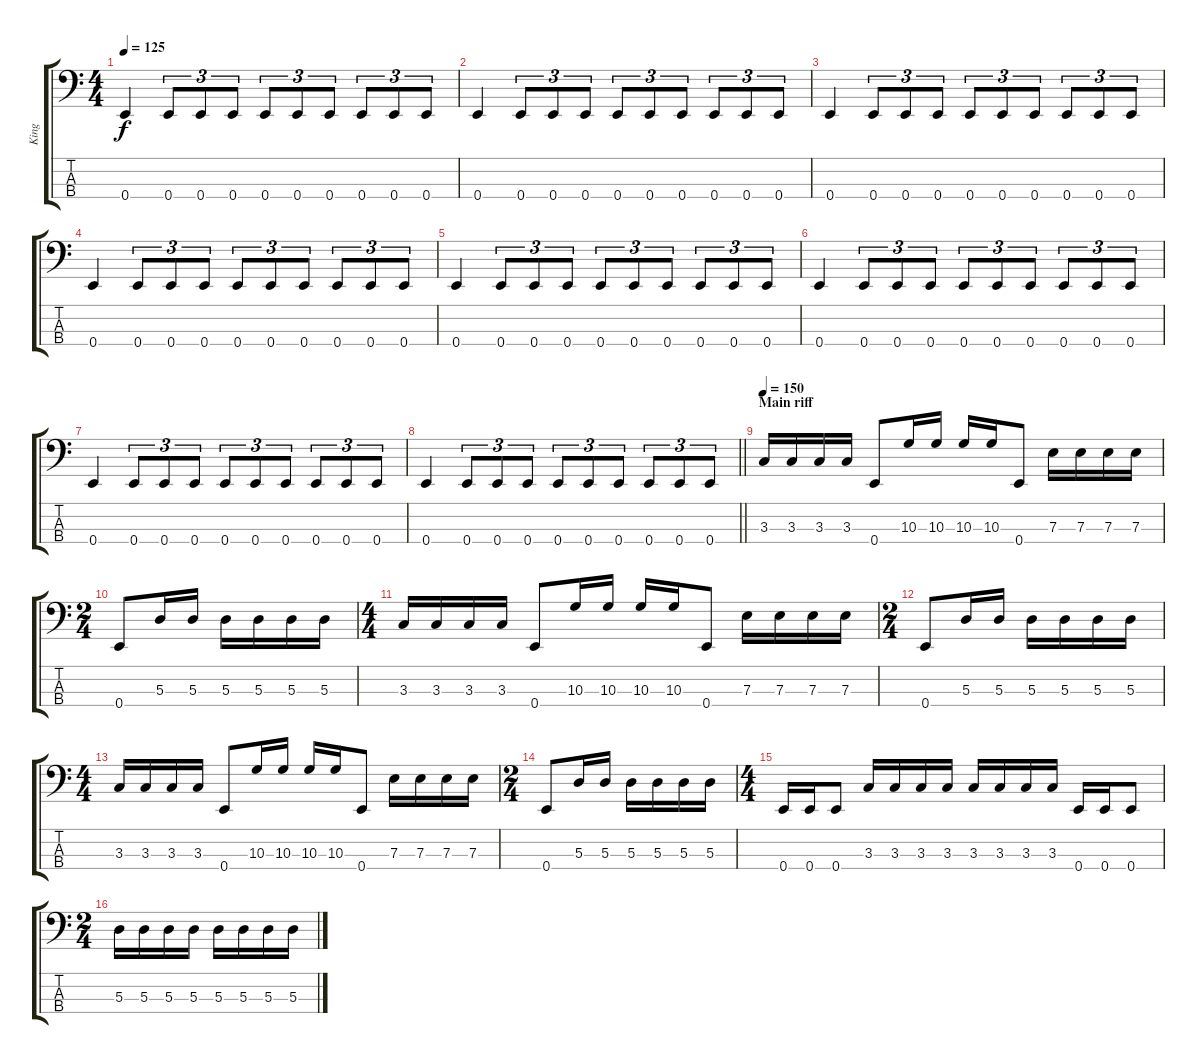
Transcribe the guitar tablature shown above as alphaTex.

\track ("King" "King") {instrument electricbassfinger}
\staff {score tabs}
\tuning (G2 D2 A1 E1) {hide}
\ts (4 4)
\tempo 125
\clef f4
\ks c
0.4.4{dy f} 0.4.8{tu (3 2)} 0.4.8{tu (3 2)} 0.4.8{tu (3 2)} 0.4.8{tu (3 2)} 0.4.8{tu (3 2)} 0.4.8{tu (3 2)} 0.4.8{tu (3 2)} 0.4.8{tu (3 2)} 0.4.8{tu (3 2)} |
0.4.4 0.4.8{tu (3 2)} 0.4.8{tu (3 2)} 0.4.8{tu (3 2)} 0.4.8{tu (3 2)} 0.4.8{tu (3 2)} 0.4.8{tu (3 2)} 0.4.8{tu (3 2)} 0.4.8{tu (3 2)} 0.4.8{tu (3 2)} |
0.4.4 0.4.8{tu (3 2)} 0.4.8{tu (3 2)} 0.4.8{tu (3 2)} 0.4.8{tu (3 2)} 0.4.8{tu (3 2)} 0.4.8{tu (3 2)} 0.4.8{tu (3 2)} 0.4.8{tu (3 2)} 0.4.8{tu (3 2)} |
0.4.4 0.4.8{tu (3 2)} 0.4.8{tu (3 2)} 0.4.8{tu (3 2)} 0.4.8{tu (3 2)} 0.4.8{tu (3 2)} 0.4.8{tu (3 2)} 0.4.8{tu (3 2)} 0.4.8{tu (3 2)} 0.4.8{tu (3 2)} |
0.4.4 0.4.8{tu (3 2)} 0.4.8{tu (3 2)} 0.4.8{tu (3 2)} 0.4.8{tu (3 2)} 0.4.8{tu (3 2)} 0.4.8{tu (3 2)} 0.4.8{tu (3 2)} 0.4.8{tu (3 2)} 0.4.8{tu (3 2)} |
0.4.4 0.4.8{tu (3 2)} 0.4.8{tu (3 2)} 0.4.8{tu (3 2)} 0.4.8{tu (3 2)} 0.4.8{tu (3 2)} 0.4.8{tu (3 2)} 0.4.8{tu (3 2)} 0.4.8{tu (3 2)} 0.4.8{tu (3 2)} |
0.4.4 0.4.8{tu (3 2)} 0.4.8{tu (3 2)} 0.4.8{tu (3 2)} 0.4.8{tu (3 2)} 0.4.8{tu (3 2)} 0.4.8{tu (3 2)} 0.4.8{tu (3 2)} 0.4.8{tu (3 2)} 0.4.8{tu (3 2)} |
\barLineRight lightlight
0.4.4 0.4.8{tu (3 2)} 0.4.8{tu (3 2)} 0.4.8{tu (3 2)} 0.4.8{tu (3 2)} 0.4.8{tu (3 2)} 0.4.8{tu (3 2)} 0.4.8{tu (3 2)} 0.4.8{tu (3 2)} 0.4.8{tu (3 2)} |
\section ("" "Main riff")
\tempo 150
3.3.16 3.3.16 3.3.16 3.3.16 0.4.8 10.3.16 10.3.16 10.3.16 10.3.16 0.4.8 7.3.16 7.3.16 7.3.16 7.3.16 |
\ts (2 4)
0.4.8 5.3.16 5.3.16 5.3.16 5.3.16 5.3.16 5.3.16 |
\ts (4 4)
3.3.16 3.3.16 3.3.16 3.3.16 0.4.8 10.3.16 10.3.16 10.3.16 10.3.16 0.4.8 7.3.16 7.3.16 7.3.16 7.3.16 |
\ts (2 4)
0.4.8 5.3.16 5.3.16 5.3.16 5.3.16 5.3.16 5.3.16 |
\ts (4 4)
3.3.16 3.3.16 3.3.16 3.3.16 0.4.8 10.3.16 10.3.16 10.3.16 10.3.16 0.4.8 7.3.16 7.3.16 7.3.16 7.3.16 |
\ts (2 4)
0.4.8 5.3.16 5.3.16 5.3.16 5.3.16 5.3.16 5.3.16 |
\ts (4 4)
0.4.16 0.4.16 0.4.8 3.3.16 3.3.16 3.3.16 3.3.16 3.3.16 3.3.16 3.3.16 3.3.16 0.4.16 0.4.16 0.4.8 |
\ts (2 4)
5.3.16 5.3.16 5.3.16 5.3.16 5.3.16 5.3.16 5.3.16 5.3.16
